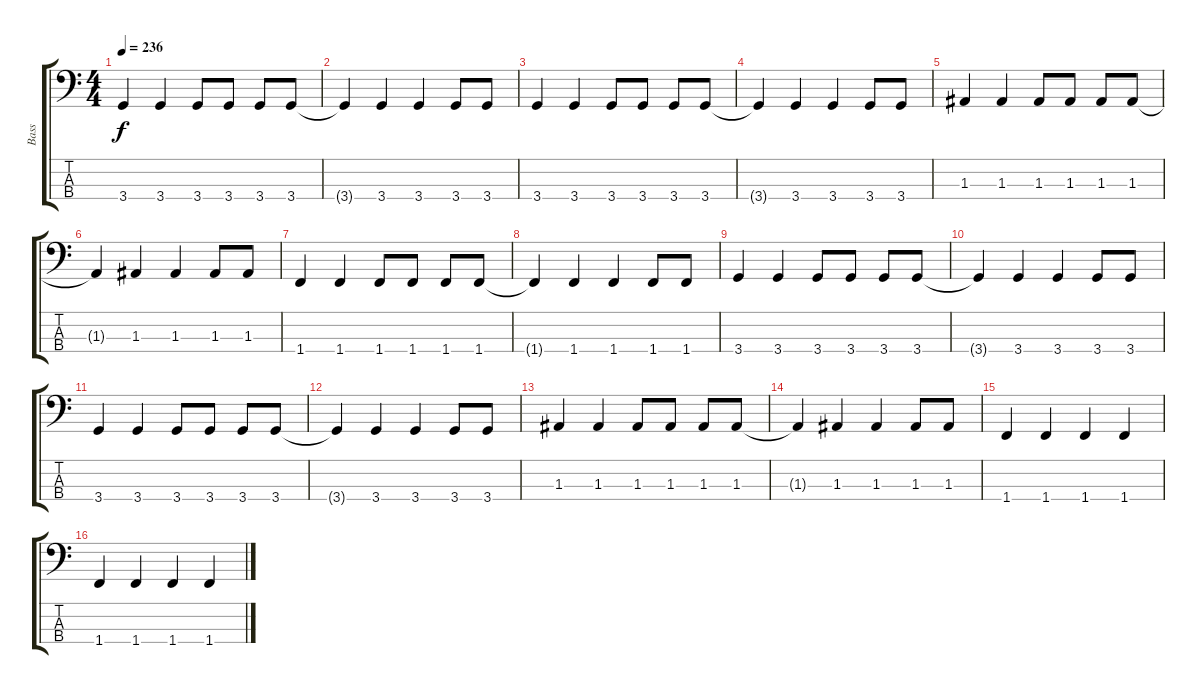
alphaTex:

\track ("Bass" "Bass") {instrument electricbassfinger}
\staff {score tabs}
\tuning (G2 D2 A1 E1) {hide}
\ts (4 4)
\tempo 236
\clef f4
\ks c
3.4.4{dy f} 3.4.4 3.4.8 3.4.8 3.4.8 3.4.8 |
3.4{t}.4 3.4.4 3.4.4 3.4.8 3.4.8 |
3.4.4 3.4.4 3.4.8 3.4.8 3.4.8 3.4.8 |
3.4{t}.4 3.4.4 3.4.4 3.4.8 3.4.8 |
1.3.4 1.3.4 1.3.8 1.3.8 1.3.8 1.3.8 |
1.3{t}.4 1.3.4 1.3.4 1.3.8 1.3.8 |
1.4.4 1.4.4 1.4.8 1.4.8 1.4.8 1.4.8 |
1.4{t}.4 1.4.4 1.4.4 1.4.8 1.4.8 |
3.4.4 3.4.4 3.4.8 3.4.8 3.4.8 3.4.8 |
3.4{t}.4 3.4.4 3.4.4 3.4.8 3.4.8 |
3.4.4 3.4.4 3.4.8 3.4.8 3.4.8 3.4.8 |
3.4{t}.4 3.4.4 3.4.4 3.4.8 3.4.8 |
1.3.4 1.3.4 1.3.8 1.3.8 1.3.8 1.3.8 |
1.3{t}.4 1.3.4 1.3.4 1.3.8 1.3.8 |
1.4.4 1.4.4 1.4.4 1.4.4 |
1.4.4 1.4.4 1.4.4 1.4.4
